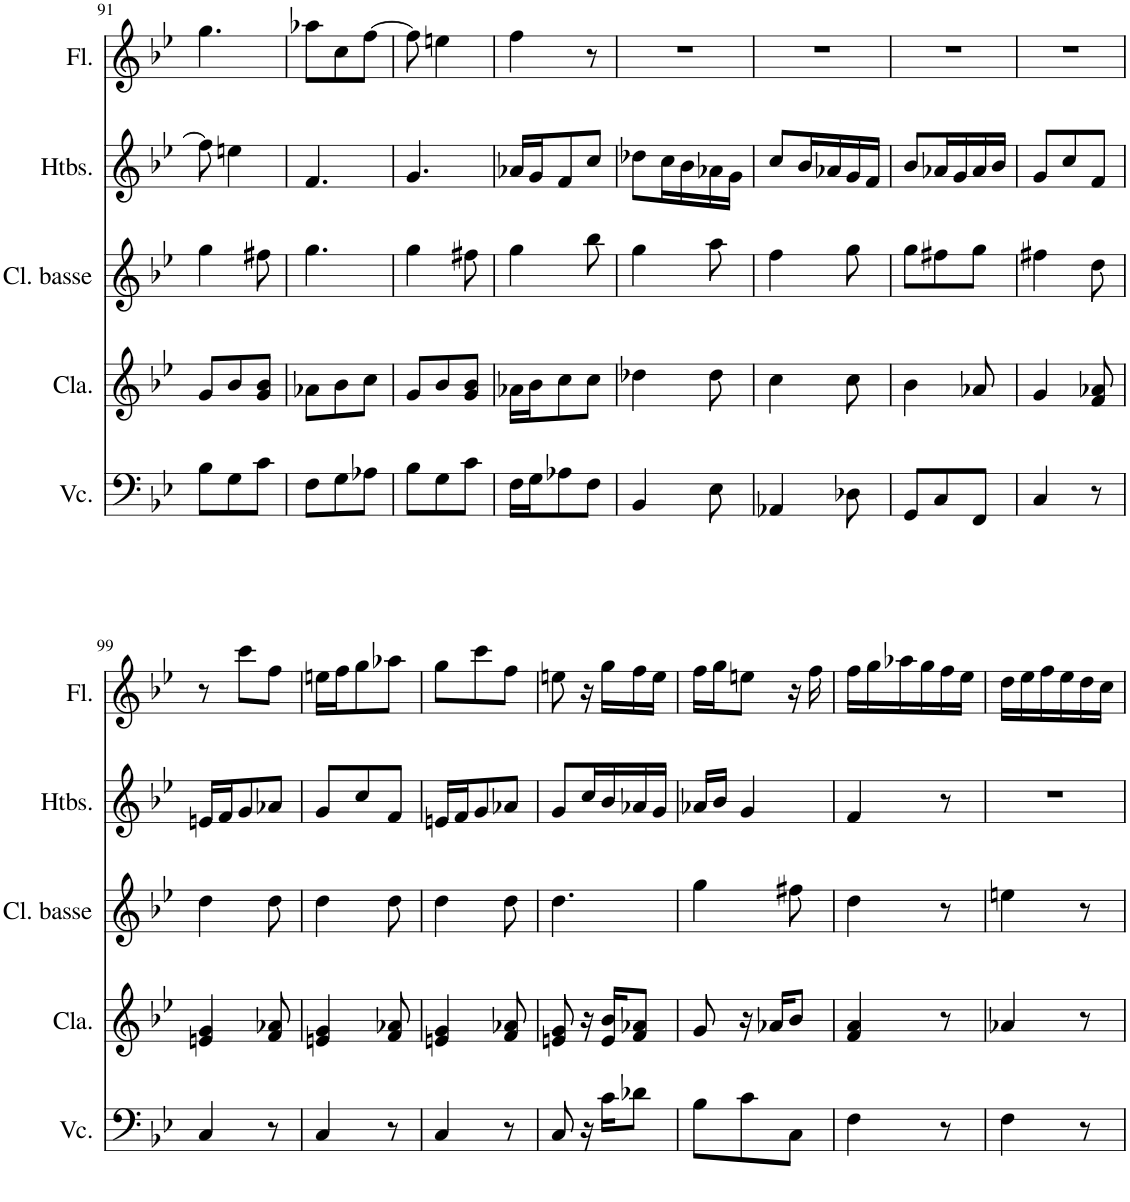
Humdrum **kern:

**kern	**kern	**kern	**kern	**kern
*part5	*part4	*part3	*part2	*part1
*staff5	*staff4	*staff3	*staff2	*staff1
*I"Violoncelle	*I"Clavecin	*I"Clarinette Basse, Clarinet	*I"Hautbois, Oboe	*I"Flûte, Flute
*I'Vc.	*I'Cla.	*I'Cl. basse	*I'Htbs.	*I'Fl.
!!LO:PB:g=z
*clefF4	*clefG2	*clefG2	*clefG2	*clefG2
*	*	*Trd8c14	*	*
*k[b-e-]	*k[b-e-]	*k[b-e-]	*k[b-e-]	*k[b-e-]
*M3/8	*M3/8	*M3/8	*M3/8	*M3/8
=91	=91	=91	=91	=91
8B-\L	8g/L	4gg\	8ff\]	4.gg\
8G\	8b-/	.	4een\	.
8c\J	8g/ 8b-/J	8ff#X\	.	.
=92	=92	=92	=92	=92
8F\L	8a-X\L	4.gg\	4.f/	8aa-X\L
8G\	8b-\	.	.	8cc\
8A-X\J	8cc\J	.	.	[8ff\J
=93	=93	=93	=93	=93
8B-\L	8g/L	4gg\	4.g/	8ff\]
8G\	8b-/	.	.	4een\
8c\J	8g/ 8b-/J	8ff#X\	.	.
=94	=94	=94	=94	=94
16F\LL	16a-X\LL	4gg\	16a-X/LL	4ff\
16G\J	16b-\J	.	16g/J	.
8A-X\	8cc\	.	8f/	.
8F\J	8cc\J	8bb-\	8cc/J	8r
=95	=95	=95	=95	=95
4BB-/	4dd-X\	4gg\	8dd-X\L	4.r
.	.	.	16cc\L	.
.	.	.	16b-\	.
8E-\	8dd-\	8aa\	16a-X\	.
.	.	.	16g\JJ	.
=96	=96	=96	=96	=96
4AA-X/	4cc\	4ff\	8cc/L	4.r
.	.	.	16b-/L	.
.	.	.	16a-X/	.
8D-X\	8cc\	8gg\	16g/	.
.	.	.	16f/JJ	.
=97	=97	=97	=97	=97
8GG/L	4b-\	8gg\L	8b-/L	4.r
8C/	.	8ff#X\	16a-X/L	.
.	.	.	16g/	.
8FF/J	8a-X/	8gg\J	16a-/	.
.	.	.	16b-/JJ	.
=98	=98	=98	=98	=98
4C/	4g/	4ff#X\	8g/L	4.r
.	.	.	8cc/	.
8r	8f/ 8a-X/	8dd\	8f/J	.
!!LO:LB:g=z
=99	=99	=99	=99	=99
4C/	4en/ 4g/	4dd\	16en/LL	8r
.	.	.	16f/J	.
.	.	.	8g/	8ccc\L
8r	8f/ 8a-X/	8dd\	8a-X/J	8ff\J
=100	=100	=100	=100	=100
4C/	4en/ 4g/	4dd\	8g/L	16een\LL
.	.	.	.	16ff\J
.	.	.	8cc/	8gg\
8r	8f/ 8a-X/	8dd\	8f/J	8aa-X\J
=101	=101	=101	=101	=101
4C/	4en/ 4g/	4dd\	16en/LL	8gg\L
.	.	.	16f/J	.
.	.	.	8g/	8ccc\
8r	8f/ 8a-X/	8dd\	8a-X/J	8ff\J
=102	=102	=102	=102	=102
8C/	8en/ 8g/	4.dd\	8g/L	8een\
16r	16r	.	16cc/L	16r
16c\KL	16e/ 16b-/KL	.	16b-/	16gg\LL
8d-X\J	8f/ 8a-X/J	.	16a-X/	16ff\
.	.	.	16g/JJ	16ee\JJ
=103	=103	=103	=103	=103
8B-\L	8g/	4gg\	16a-X/LL	16ff\LL
.	.	.	16b-/JJ	16gg\J
8c\	16r	.	4g/	8een\J
.	16a-X/KL	.	.	.
8C\J	8b-/J	8ff#X\	.	16r
.	.	.	.	16ff\
=104	=104	=104	=104	=104
4F\	4f/ 4a/	4dd\	4f/	16ff\LL
.	.	.	.	16gg\
.	.	.	.	16aa-X\
.	.	.	.	16gg\
8r	8r	8r	8r	16ff\
.	.	.	.	16ee-\JJ
=105	=105	=105	=105	=105
4F\	4a-X/	4een\	4.r	16dd\LL
.	.	.	.	16ee-\
.	.	.	.	16ff\
.	.	.	.	16ee-\
8r	8r	8r	.	16dd\
.	.	.	.	16cc\JJ
=	=	=	=	=
*-	*-	*-	*-	*-
